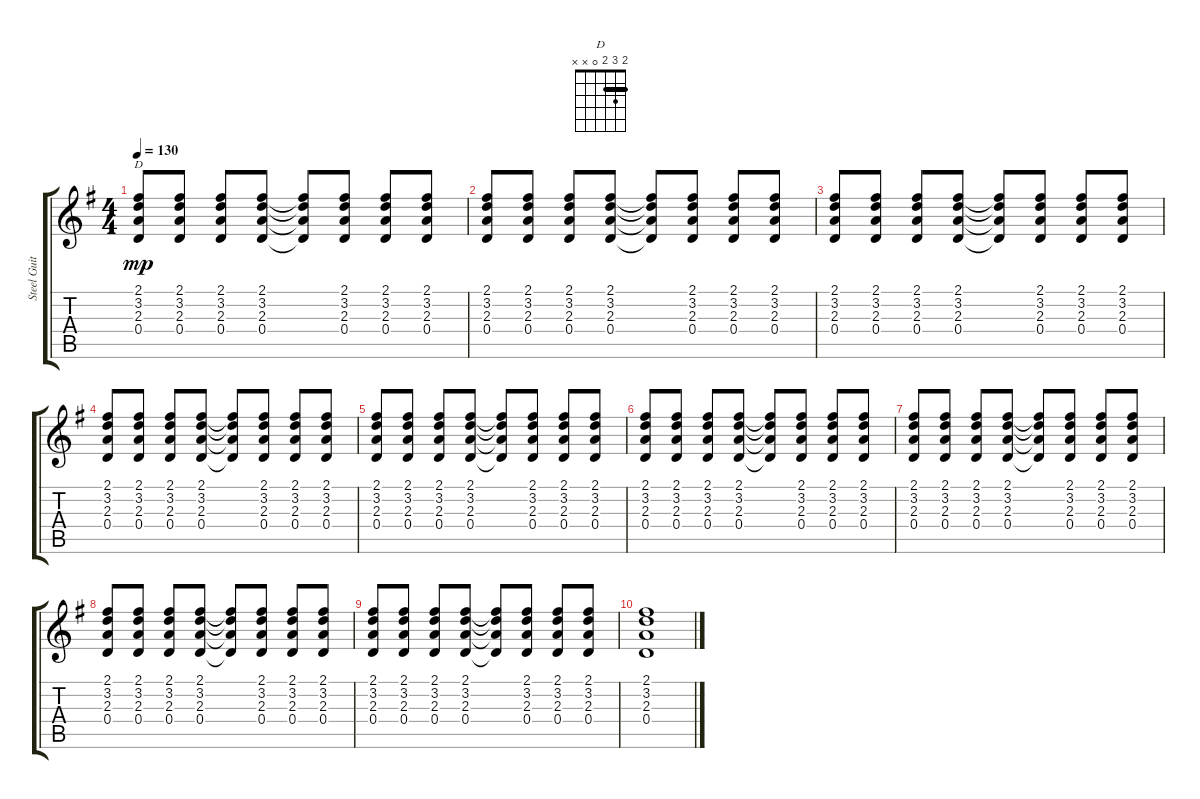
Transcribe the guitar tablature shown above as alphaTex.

\track ("Steel Guitar" "Steel Guit") {instrument acousticguitarsteel}
\staff {score tabs}
\tuning (E4 B3 G3 D3 A2 E2) {hide}
\chord ("D" 2 3 2 0 x x) {barre 2}
\ts (4 4)
\tempo 130
\clef g2
\ks g
(2.1 3.2 2.3 0.4).8{ch "D" dy mp} (2.1 3.2 2.3 0.4).8 (2.1 3.2 2.3 0.4).8 (2.1 3.2 2.3 0.4).8 (2.1{t} 3.2{t} 2.3{t} 0.4{t}).8 (2.1 3.2 2.3 0.4).8 (2.1 3.2 2.3 0.4).8 (2.1 3.2 2.3 0.4).8 |
(2.1 3.2 2.3 0.4).8 (2.1 3.2 2.3 0.4).8 (2.1 3.2 2.3 0.4).8 (2.1 3.2 2.3 0.4).8 (2.1{t} 3.2{t} 2.3{t} 0.4{t}).8 (2.1 3.2 2.3 0.4).8 (2.1 3.2 2.3 0.4).8 (2.1 3.2 2.3 0.4).8 |
(2.1 3.2 2.3 0.4).8 (2.1 3.2 2.3 0.4).8 (2.1 3.2 2.3 0.4).8 (2.1 3.2 2.3 0.4).8 (2.1{t} 3.2{t} 2.3{t} 0.4{t}).8 (2.1 3.2 2.3 0.4).8 (2.1 3.2 2.3 0.4).8 (2.1 3.2 2.3 0.4).8 |
(2.1 3.2 2.3 0.4).8 (2.1 3.2 2.3 0.4).8 (2.1 3.2 2.3 0.4).8 (2.1 3.2 2.3 0.4).8 (2.1{t} 3.2{t} 2.3{t} 0.4{t}).8 (2.1 3.2 2.3 0.4).8 (2.1 3.2 2.3 0.4).8 (2.1 3.2 2.3 0.4).8 |
(2.1 3.2 2.3 0.4).8 (2.1 3.2 2.3 0.4).8 (2.1 3.2 2.3 0.4).8 (2.1 3.2 2.3 0.4).8 (2.1{t} 3.2{t} 2.3{t} 0.4{t}).8 (2.1 3.2 2.3 0.4).8 (2.1 3.2 2.3 0.4).8 (2.1 3.2 2.3 0.4).8 |
(2.1 3.2 2.3 0.4).8 (2.1 3.2 2.3 0.4).8 (2.1 3.2 2.3 0.4).8 (2.1 3.2 2.3 0.4).8 (2.1{t} 3.2{t} 2.3{t} 0.4{t}).8 (2.1 3.2 2.3 0.4).8 (2.1 3.2 2.3 0.4).8 (2.1 3.2 2.3 0.4).8 |
(2.1 3.2 2.3 0.4).8 (2.1 3.2 2.3 0.4).8 (2.1 3.2 2.3 0.4).8 (2.1 3.2 2.3 0.4).8 (2.1{t} 3.2{t} 2.3{t} 0.4{t}).8 (2.1 3.2 2.3 0.4).8 (2.1 3.2 2.3 0.4).8 (2.1 3.2 2.3 0.4).8 |
(2.1 3.2 2.3 0.4).8 (2.1 3.2 2.3 0.4).8 (2.1 3.2 2.3 0.4).8 (2.1 3.2 2.3 0.4).8 (2.1{t} 3.2{t} 2.3{t} 0.4{t}).8 (2.1 3.2 2.3 0.4).8 (2.1 3.2 2.3 0.4).8 (2.1 3.2 2.3 0.4).8 |
(2.1 3.2 2.3 0.4).8 (2.1 3.2 2.3 0.4).8 (2.1 3.2 2.3 0.4).8 (2.1 3.2 2.3 0.4).8 (2.1{t} 3.2{t} 2.3{t} 0.4{t}).8 (2.1 3.2 2.3 0.4).8 (2.1 3.2 2.3 0.4).8 (2.1 3.2 2.3 0.4).8 |
(2.1 3.2 2.3 0.4).1
